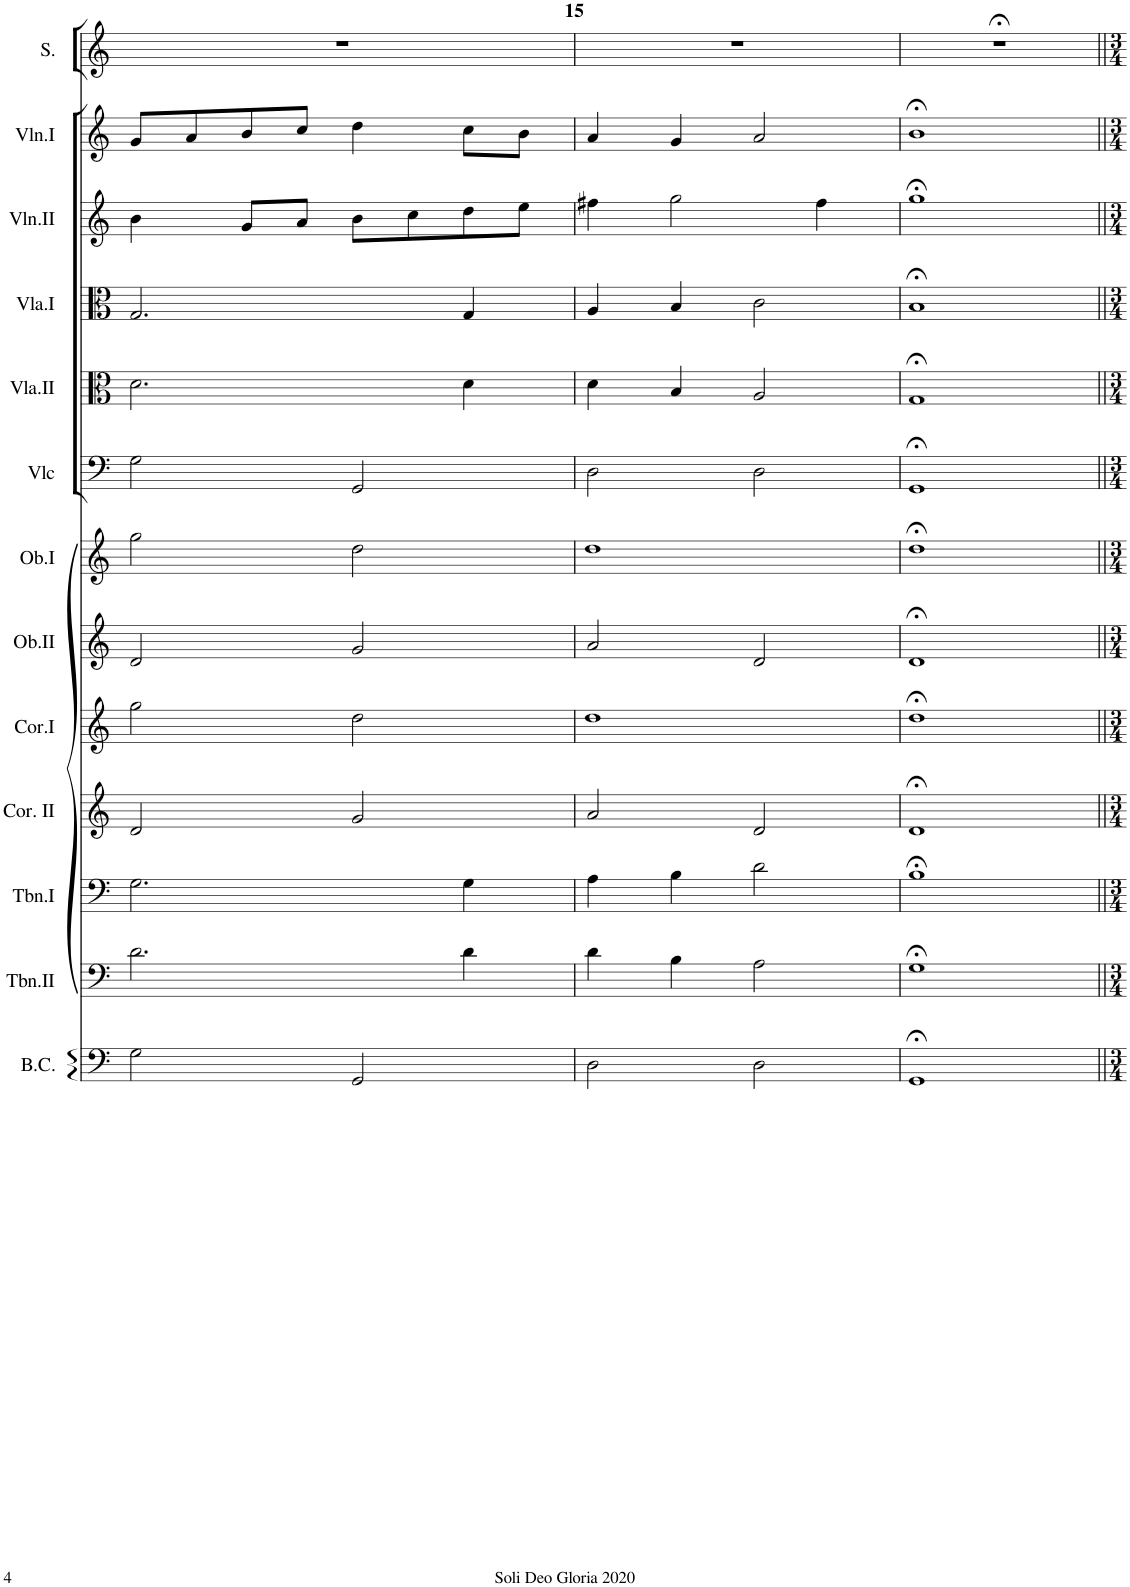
**kern	**kern	**kern	**kern	**kern	**kern	**kern	**kern	**kern	**kern	**kern	**kern
*part12	*part11	*part10	*part9	*part8	*part7	*part6	*part5	*part4	*part3	*part2	*part1
*staff12	*staff11	*staff10	*staff9	*staff8	*staff7	*staff6	*staff5	*staff4	*staff3	*staff2	*staff1
*I"Basse Continue	*I"Trombone II	*I"Trombone I	*I"Cornetto II	*I"Cornetto I	*I"Oboe II	*I"Oboe I	*I"Violoncelle	*I"Viola II	*I"Viola I	*I"Violon II	*I"Violon I
*I'B.C.	*I'Tbn.II	*I'Tbn.I	*I'Cor. II	*I'Cor.I	*I'Ob.II	*I'Ob.I	*I'Vlc	*I'Vla.II	*I'Vla.I	*I'Vln.II	*I'Vln.I
!!LO:PB:g=z
*clefF4	*clefF4	*clefF4	*clefG2	*clefG2	*clefG2	*clefG2	*clefF4	*clefC3	*clefC3	*clefG2	*clefG2
*k[]	*k[]	*k[]	*k[]	*k[]	*k[]	*k[]	*k[]	*k[]	*k[]	*k[]	*k[]
*M2/2	*M2/2	*M2/2	*M2/2	*M2/2	*M2/2	*M2/2	*M2/2	*M2/2	*M2/2	*M2/2	*M2/2
*met(c|)	*met(c|)	*met(c|)	*met(c|)	*met(c|)	*met(c|)	*met(c|)	*met(c|)	*met(c|)	*met(c|)	*met(c|)	*met(c|)
=14	=14	=14	=14	=14	=14	=14	=14	=14	=14	=14	=14
2G\	2.d\	2.G\	2d/	2gg\	2d/	2gg\	2G\	2.d\	2.G/	4b\	8g/L
.	.	.	.	.	.	.	.	.	.	.	8a/
.	.	.	.	.	.	.	.	.	.	8g/L	8b/
.	.	.	.	.	.	.	.	.	.	8a/J	8cc/J
2GG/	.	.	2g/	2dd\	2g/	2dd\	2GG/	.	.	8b\L	4dd\
.	.	.	.	.	.	.	.	.	.	8cc\	.
.	4d\	4G\	.	.	.	.	.	4d\	4G/	8dd\	8cc\L
.	.	.	.	.	.	.	.	.	.	8ee\J	8b\J
=15	=15	=15	=15	=15	=15	=15	=15	=15	=15	=15	=15
2D\	4d\	4A\	2a/	1dd	2a/	1dd	2D\	4d\	4A/	4ff#X\	4a/
.	4B\	4B\	.	.	.	.	.	4B/	4B/	2gg\	4g/
2D\	2A\	2d\	2d/	.	2d/	.	2D\	2A/	2c\	.	2a/
.	.	.	.	.	.	.	.	.	.	4ff#\	.
=16	=16	=16	=16	=16	=16	=16	=16	=16	=16	=16	=16
1GG;<	1G;<	1B;<	1d;<	1dd;<	1d;<	1dd;<	1GG;<	1G;<	1B;<	1gg;<	1b;<
=||	=||	=||	=||	=||	=||	=||	=||	=||	=||	=||	=||
*-	*-	*-	*-	*-	*-	*-	*-	*-	*-	*-	*-
